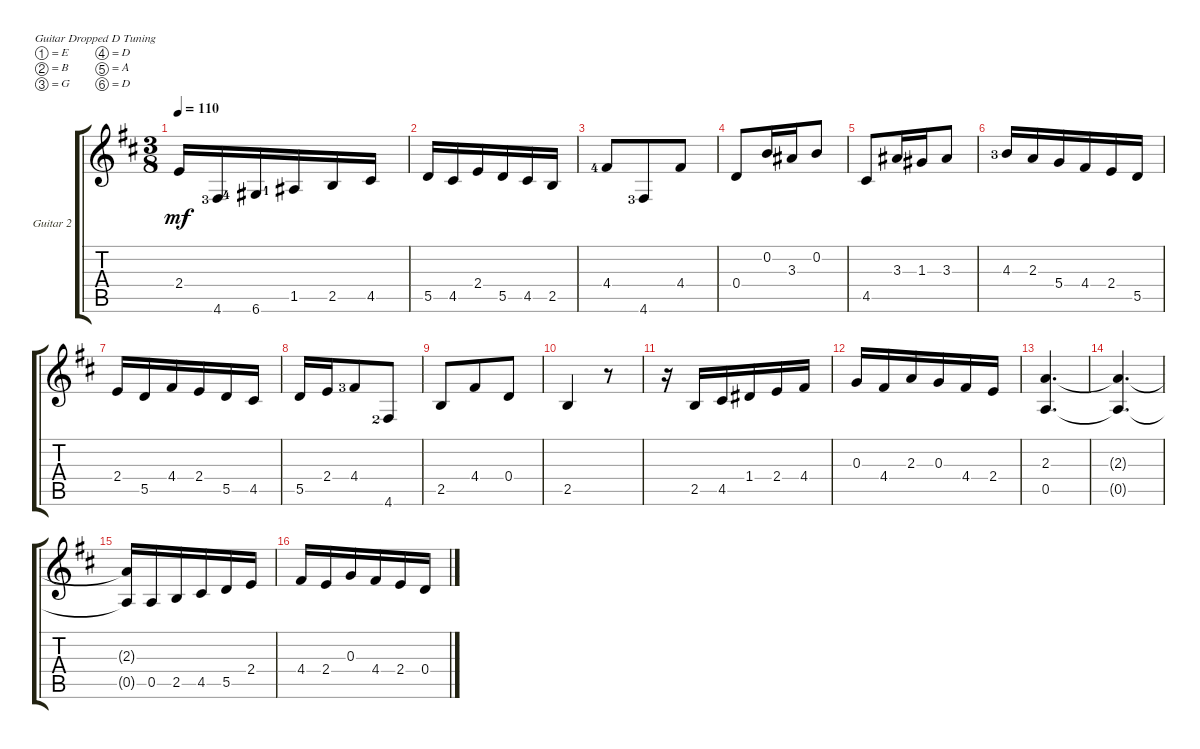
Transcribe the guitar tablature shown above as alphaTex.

\bracketExtendMode groupsimilarinstruments
\firstSystemTrackNameOrientation horizontal
\otherSystemsTrackNameOrientation horizontal
\track ("Guitar 2" "Guitar 2") {instrument acousticguitarnylon}
\staff {score tabs}
\tuning (E4 B3 G3 D3 A2 D2)
\ts (3 8)
\tempo 110
\clef g2
\ks d
2.4{t}.16{dy mf} 4.6{lf 4}.16 6.6{lf 5}.16 1.5{lf 2}.16 2.5.16 4.5.16 |
5.5.16 4.5.16 2.4.16 5.5.16 4.5.16 2.5.16 |
4.4{lf 5}.8 4.6{lf 4}.8 4.4.8 |
0.4.8 0.2.16 3.3.16 0.2.8 |
4.5.8 3.3.16 1.3.16 3.3.8 |
4.3{lf 4}.16 2.3.16 5.4.16 4.4.16 2.4.16 5.5.16 |
2.4.16 5.5.16 4.4.16 2.4.16 5.5.16 4.5.16 |
5.5.16 2.4.16 4.4{lf 4}.8 4.6{lf 3}.8 |
2.5.8 4.4.8 0.4.8 |
2.5.4 r.8 |
r.16 2.5.16 4.5.16 1.4.16 2.4.16 4.4.16 |
0.3.16 4.4.16 2.3.16 0.3.16 4.4.16 2.4.16 |
(2.3 0.5).4{d} |
(0.5{t} 2.3{t}).4{d} |
(0.5{t} 2.3{t}).16 0.5.16 2.5.16 4.5.16 5.5.16 2.4.16 |
4.4.16 2.4.16 0.3.16 4.4.16 2.4.16 0.4.16
